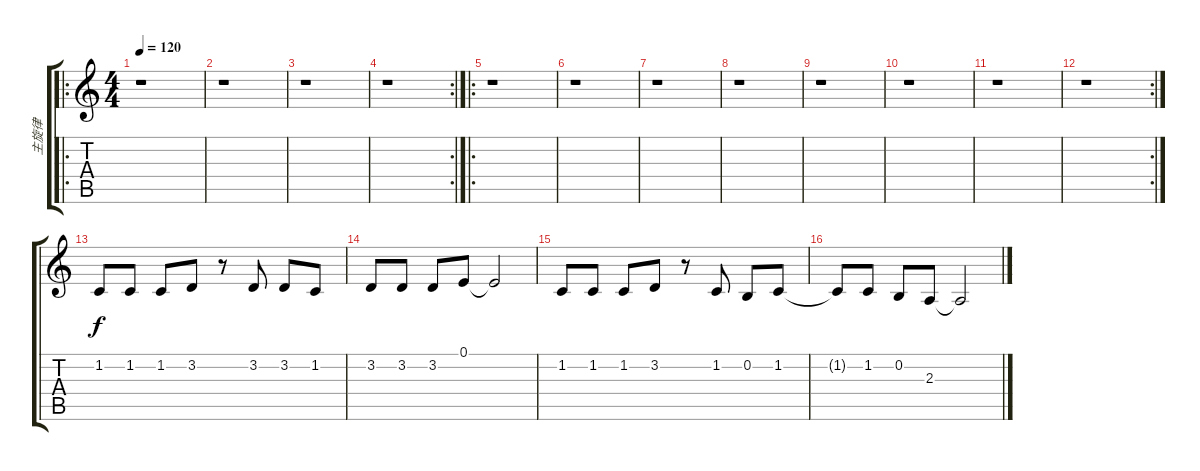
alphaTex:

\track ("主旋律" "主旋律") {instrument tenorsax}
\staff {score tabs}
\tuning (E4 B3 G3 D3 A2 E2) {hide}
\ro
\ts (4 4)
\tempo 120
\clef g2
\ks c
r.1{dy f} |
r.1 |
r.1 |
\rc 2
r.1 |
\ro
r.1 |
r.1 |
r.1 |
r.1 |
r.1 |
r.1 |
r.1 |
\rc 2
r.1 |
1.2.8 1.2.8 1.2.8 3.2.8 r.8 3.2.8 3.2.8 1.2.8 |
3.2.8 3.2.8 3.2.8 0.1.8 0.1{t}.2 |
1.2.8 1.2.8 1.2.8 3.2.8 r.8 1.2.8 0.2.8 1.2.8 |
1.2{t}.8 1.2.8 0.2.8 2.3.8 2.3{t}.2
